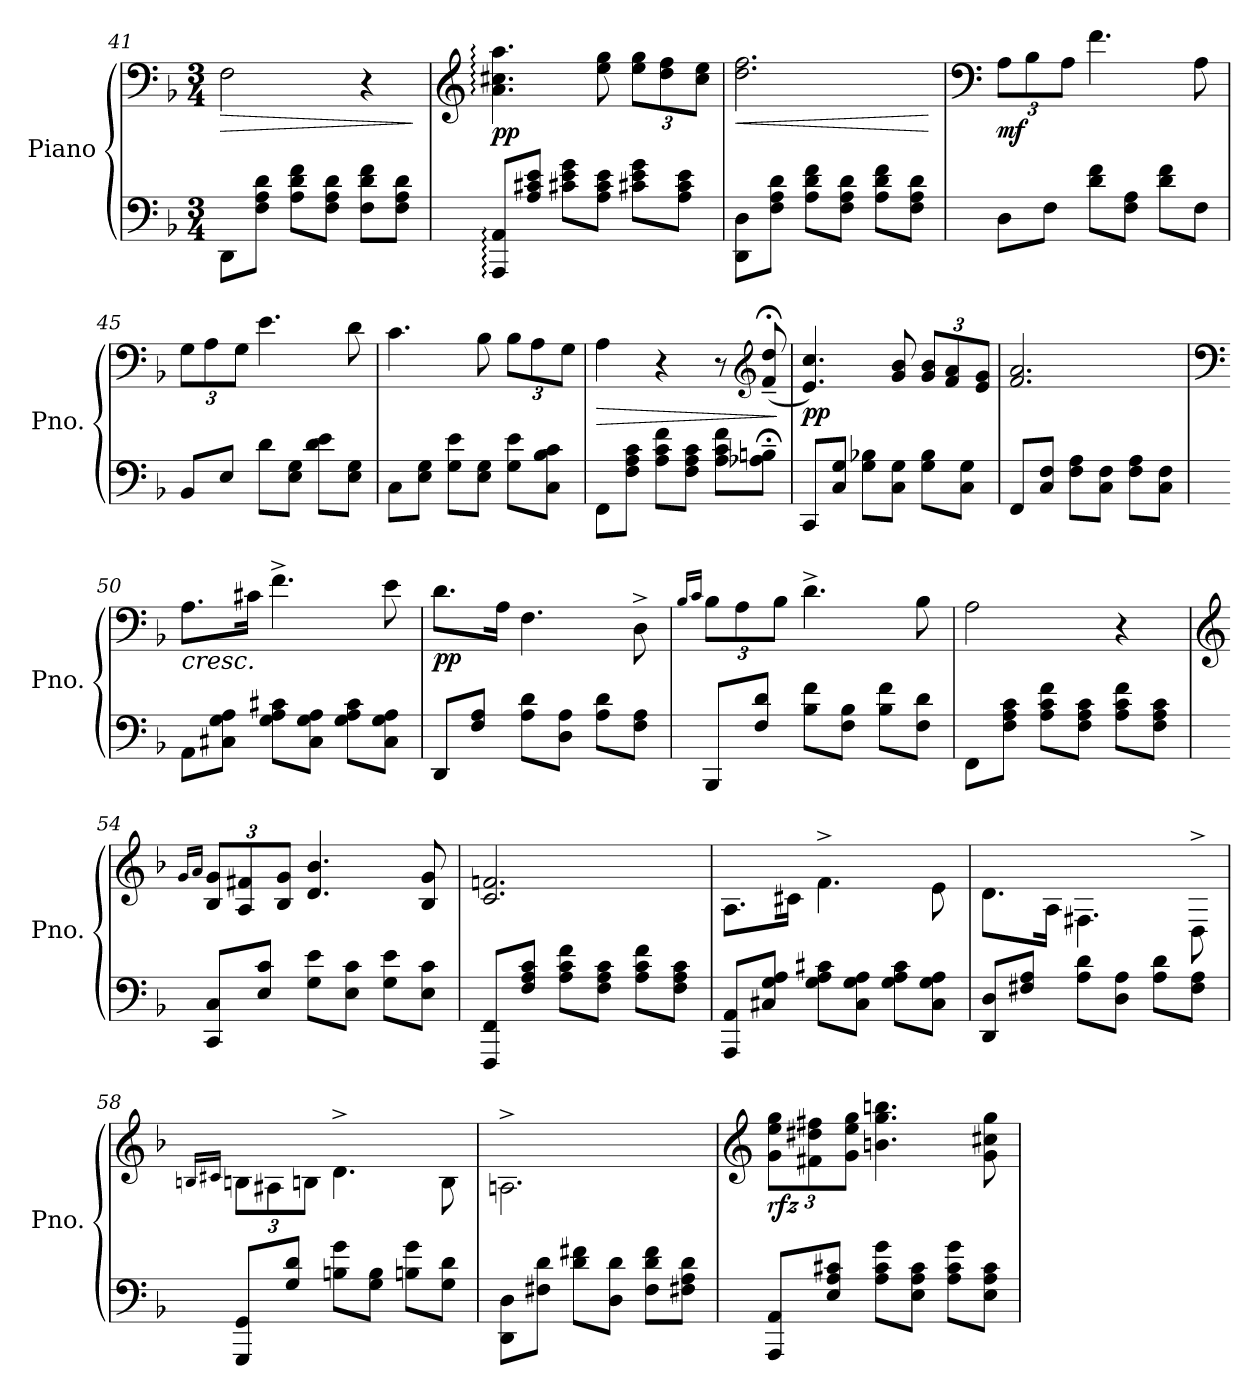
**kern	**kern	**dynam
*part1	*part1	*part1
*staff2	*staff1	*staff1/2
*I"Piano	*	*
*I'Pno.	*	*
*clefF4	*clefF4	*
*k[b-]	*k[b-]	*
*M3/4	*M3/4	*
=41	=41	=41
!	!	!LO:HP:b
8DD\L	2F\	>
8F\ 8A\ 8d\J	.	.
8A\ 8d\ 8f\L	.	.
8F\ 8A\ 8d\J	.	.
8F\ 8d\ 8f\L	4r	.
8F\ 8A\ 8d\J	.	.
.	.	]
=42	=42	=42
*	*clefG2	*
!	!	!LO:DY:b
8AAA/: 8AA/:L	4.a\: 4.cc#X\: 4.aa\:	pp
8A/ 8c#X/ 8e/J	.	.
8c#X\ 8e\ 8g\L	.	.
8A\ 8c#\ 8e\J	8ee\ 8gg\	.
*	*Xbrackettup	*
8c#X\ 8e\ 8g\L	12ee\ 12gg\L	.
.	12dd\ 12ff\	.
8A\ 8c#\ 8e\J	.	.
.	12cc#\ 12ee\J	.
=43	=43	=43
!	!	!LO:HP:b
8DD\ 8D\L	2.dd\ 2.ff\	<
8F\ 8A\ 8d\J	.	.
8A\ 8d\ 8f\L	.	.
8F\ 8A\ 8d\J	.	.
8A\ 8d\ 8f\L	.	.
8F\ 8A\ 8d\J	.	.
.	.	[
=44	=44	=44
*	*clefF4	*
!	!	!LO:DY:b
8D\L	12A\L	mf
.	12B-\	.
8F\J	.	.
.	12A\J	.
8d\ 8f\L	4.f\	.
8F\ 8A\J	.	.
8d\ 8f\L	.	.
8F\J	8A\	.
!!LO:PB:g=z
=45	=45	=45
8BB-/L	12G\L	.
.	12A\	.
8E/J	.	.
.	12G\J	.
8d\L	4.e\	.
8E\ 8G\J	.	.
8d\ 8e\L	.	.
8E\ 8G\J	8d\	.
=46	=46	=46
8C\L	4.c\	.
8E\ 8G\J	.	.
8G\ 8e\L	.	.
8E\ 8G\J	8B-\	.
8G\ 8e\L	12B-\L	.
.	12A\	.
8C\ 8B-\ 8c\J	.	.
.	12G\J	.
=47	=47	=47
!	!	!LO:HP:b
8FF\L	4A\	>
8F\ 8A\ 8c\J	.	.
8A\ 8c\ 8f\L	4r	.
8F\ 8A\ 8c\J	.	.
8A\ 8c\ 8f\L	8r	.
*	*clefG2	*
8A-X\;<~ 8Bn\;<~J	(<8f/;<~ 8dd/;<~	.
.	.	]
=48	=48	=48
!	!	!LO:DY:b
8CC/L	4.e/ 4.cc/)	pp
8C/ 8G/J	.	.
8G\ 8B-X\L	.	.
8C\ 8G\J	8g/ 8b-/	.
8G\ 8B-\L	12g/ 12b-/L	.
.	12f/ 12a/	.
8C\ 8G\J	.	.
.	12e/ 12g/J	.
=49	=49	=49
8FF/L	2.f/ 2.a/	.
8C/ 8F/J	.	.
8F\ 8A\L	.	.
8C\ 8F\J	.	.
8F\ 8A\L	.	.
8C\ 8F\J	.	.
!!LO:LB:g=z
=50	=50	=50
*	*clefF4	*
!	!LO:TX:b:i:t=cresc.	!
8AA\L	8.A\L	.
8C#X\ 8G\ 8A\J	.	.
.	16c#X\Jk	.
8G\ 8A\ 8c#X\L	4.f^\	.
8C#\ 8G\ 8A\J	.	.
8G\ 8A\ 8c#\L	.	.
8C#\ 8G\ 8A\J	8e\	.
=51	=51	=51
!	!	!LO:DY:b
8DD/L	8.d\L	pp
8F/ 8A/J	.	.
.	16A\Jk	.
8A\ 8d\L	4.F\	.
8D\ 8A\J	.	.
8A\ 8d\L	.	.
8F\ 8A\J	8D^\	.
=52	=52	=52
.	16qB-/LL	.
.	16qc/JJ	.
8BBB-/L	12B-\L	.
.	12A\	.
8F/ 8d/J	.	.
.	12B-\J	.
8B-\ 8f\L	4.d^\	.
8F\ 8B-\J	.	.
8B-\ 8f\L	.	.
8F\ 8d\J	8B-\	.
=53	=53	=53
8FF\L	2A\	.
8F\ 8A\ 8c\J	.	.
8A\ 8c\ 8f\L	.	.
8F\ 8A\ 8c\J	.	.
8A\ 8c\ 8f\L	4r	.
8F\ 8A\ 8c\J	.	.
=54	=54	=54
*	*clefG2	*
.	16qg/LL	.
.	16qa/JJ	.
8CC/ 8C/L	12B-/ 12g/L	.
.	12A/ 12f#X/	.
8E/ 8c/J	.	.
.	12B-/ 12g/J	.
8G\ 8e\L	4.d/ 4.b-/	.
8E\ 8c\J	.	.
8G\ 8e\L	.	.
8E\ 8c\J	8B-/ 8g/	.
!!LO:LB:g=z
=55	=55	=55
8FFF/ 8FF/L	2.c/ 2.fn/	.
8F/ 8A/ 8c/J	.	.
8A\ 8c\ 8f\L	.	.
8F\ 8A\ 8c\J	.	.
8A\ 8c\ 8f\L	.	.
8F\ 8A\ 8c\J	.	.
=56	=56	=56
8AAA/ 8AA/L	8.A\L	.
8C#X/ 8G/ 8A/J	.	.
.	16c#X\Jk	.
8G\ 8A\ 8c#X\L	4.f^\	.
8C#\ 8G\ 8A\J	.	.
8G\ 8A\ 8c#\L	.	.
8C#\ 8G\ 8A\J	8e\	.
=57	=57	=57
8DD/ 8D/L	8.d\L	.
8F#X/ 8A/J	.	.
.	16A\Jk	.
8A\ 8d\L	4.F#X\	.
8D\ 8A\J	.	.
8A\ 8d\L	.	.
8F#\ 8A\J	8D^\	.
=58	=58	=58
.	16qBn/LL	.
.	16qc#X/JJ	.
8GGG/ 8GG/L	12Bn\L	.
.	12A#X\	.
8G/ 8d/J	.	.
.	12Bn\J	.
8Bn\ 8g\L	4.d^\	.
8G\ 8B\J	.	.
8Bn\ 8g\L	.	.
8G\ 8d\J	8B\	.
!!LO:LB:g=z
=59	=59	=59
8DD\ 8D\L	2.An^\	.
8F#X\ 8d\J	.	.
8d\ 8f#X\L	.	.
8D\ 8d\J	.	.
8F#\ 8d\ 8f#\L	.	.
8F#X\ 8A\ 8d\J	.	.
=60	=60	=60
*	*clefG2	*
!	!	!LO:DY:b
8AAA/ 8AA/L	12g\ 12ee\ 12gg\L	rfz
.	12f#X\ 12dd#X\ 12ff#X\	.
8E/ 8A/ 8c#X/J	.	.
.	12g\ 12ee\ 12gg\J	.
8A\ 8c#\ 8g\L	4.bn\ 4.gg\ 4.bbn\	.
8E\ 8A\ 8c#\J	.	.
8A\ 8c#\ 8g\L	.	.
8E\ 8A\ 8c#\J	8g\ 8cc#X\ 8gg\	.
=	=	=
*-	*-	*-
